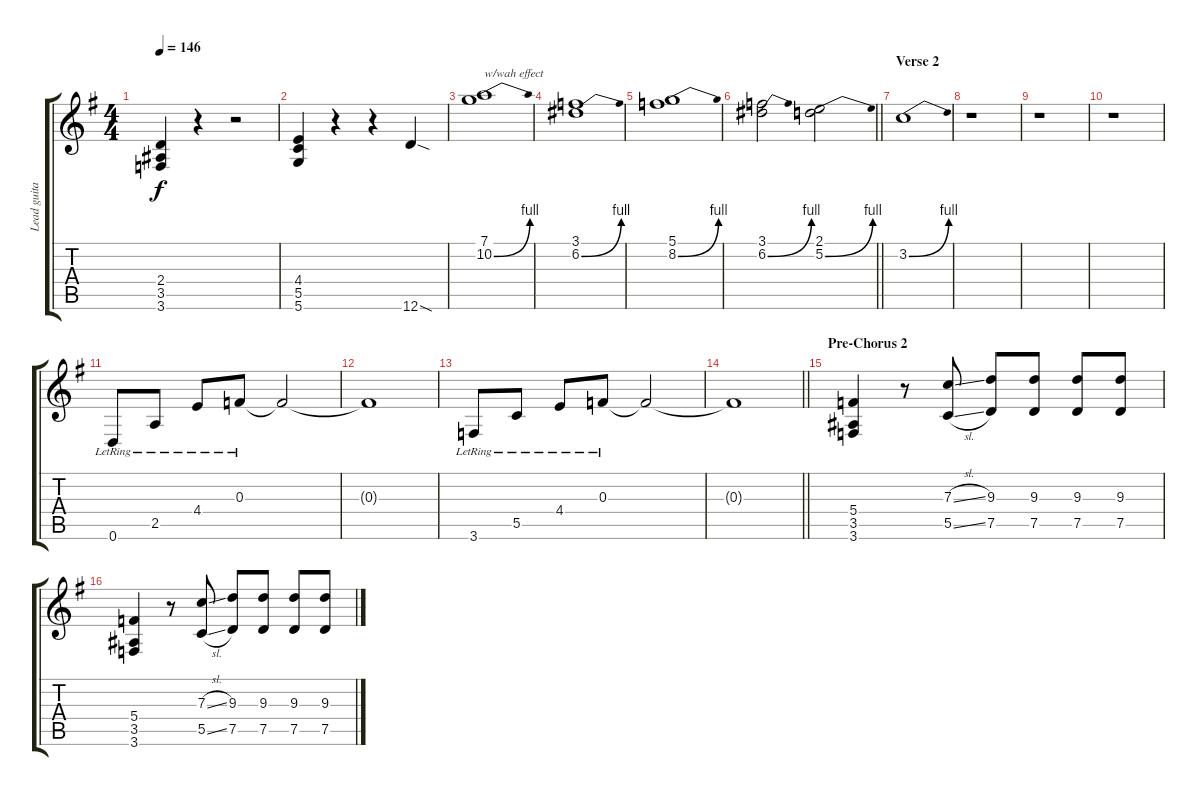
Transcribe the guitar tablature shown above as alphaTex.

\track ("Lead guitar" "Lead guita") {instrument overdrivenguitar}
\staff {score tabs}
\tuning (D4 A3 F3 C3 G2 D2) {hide}
\ts (4 4)
\tempo 146
\clef g2
\ks g
(2.4 3.5 3.6).4{dy f} r.4 r.2 |
(4.4 5.5 5.6).4 r.4 r.4 12.6{sod}.4 |
(7.1 10.2{be (bend 0 0 60 4)}).1{txt "w/wah effect" instrument distortionguitar} |
(3.1 6.2{be (bend 0 0 60 4)}).1 |
(5.1 8.2{be (bend 0 0 60 4)}).1 |
\barLineRight lightlight
(3.1 6.2{be (bend 0 0 60 4)}).2 (2.1 5.2{be (bend 0 0 60 4)}).2 |
\section ("" "Verse 2")
3.2{be (bend 0 0 60 4)}.1 |
r.1 |
r.1 |
r.1 |
0.6{lr}.8 2.5{lr}.8 4.4{lr}.8 0.3{lr}.8 0.3{t}.2 |
0.3{t}.1 |
3.6{lr}.8 5.5{lr}.8 4.4{lr}.8 0.3{lr}.8 0.3{t}.2 |
\barLineRight lightlight
0.3{t}.1 |
\section ("" "Pre-Chorus 2")
(5.4 3.5 3.6).4 r.8 (7.3{sl} 5.5{sl}).8 (9.3 7.5).8 (9.3 7.5).8 (9.3 7.5).8 (9.3 7.5).8 |
(5.4 3.5 3.6).4 r.8 (7.3{sl} 5.5{sl}).8 (9.3 7.5).8 (9.3 7.5).8 (9.3 7.5).8 (9.3 7.5).8
